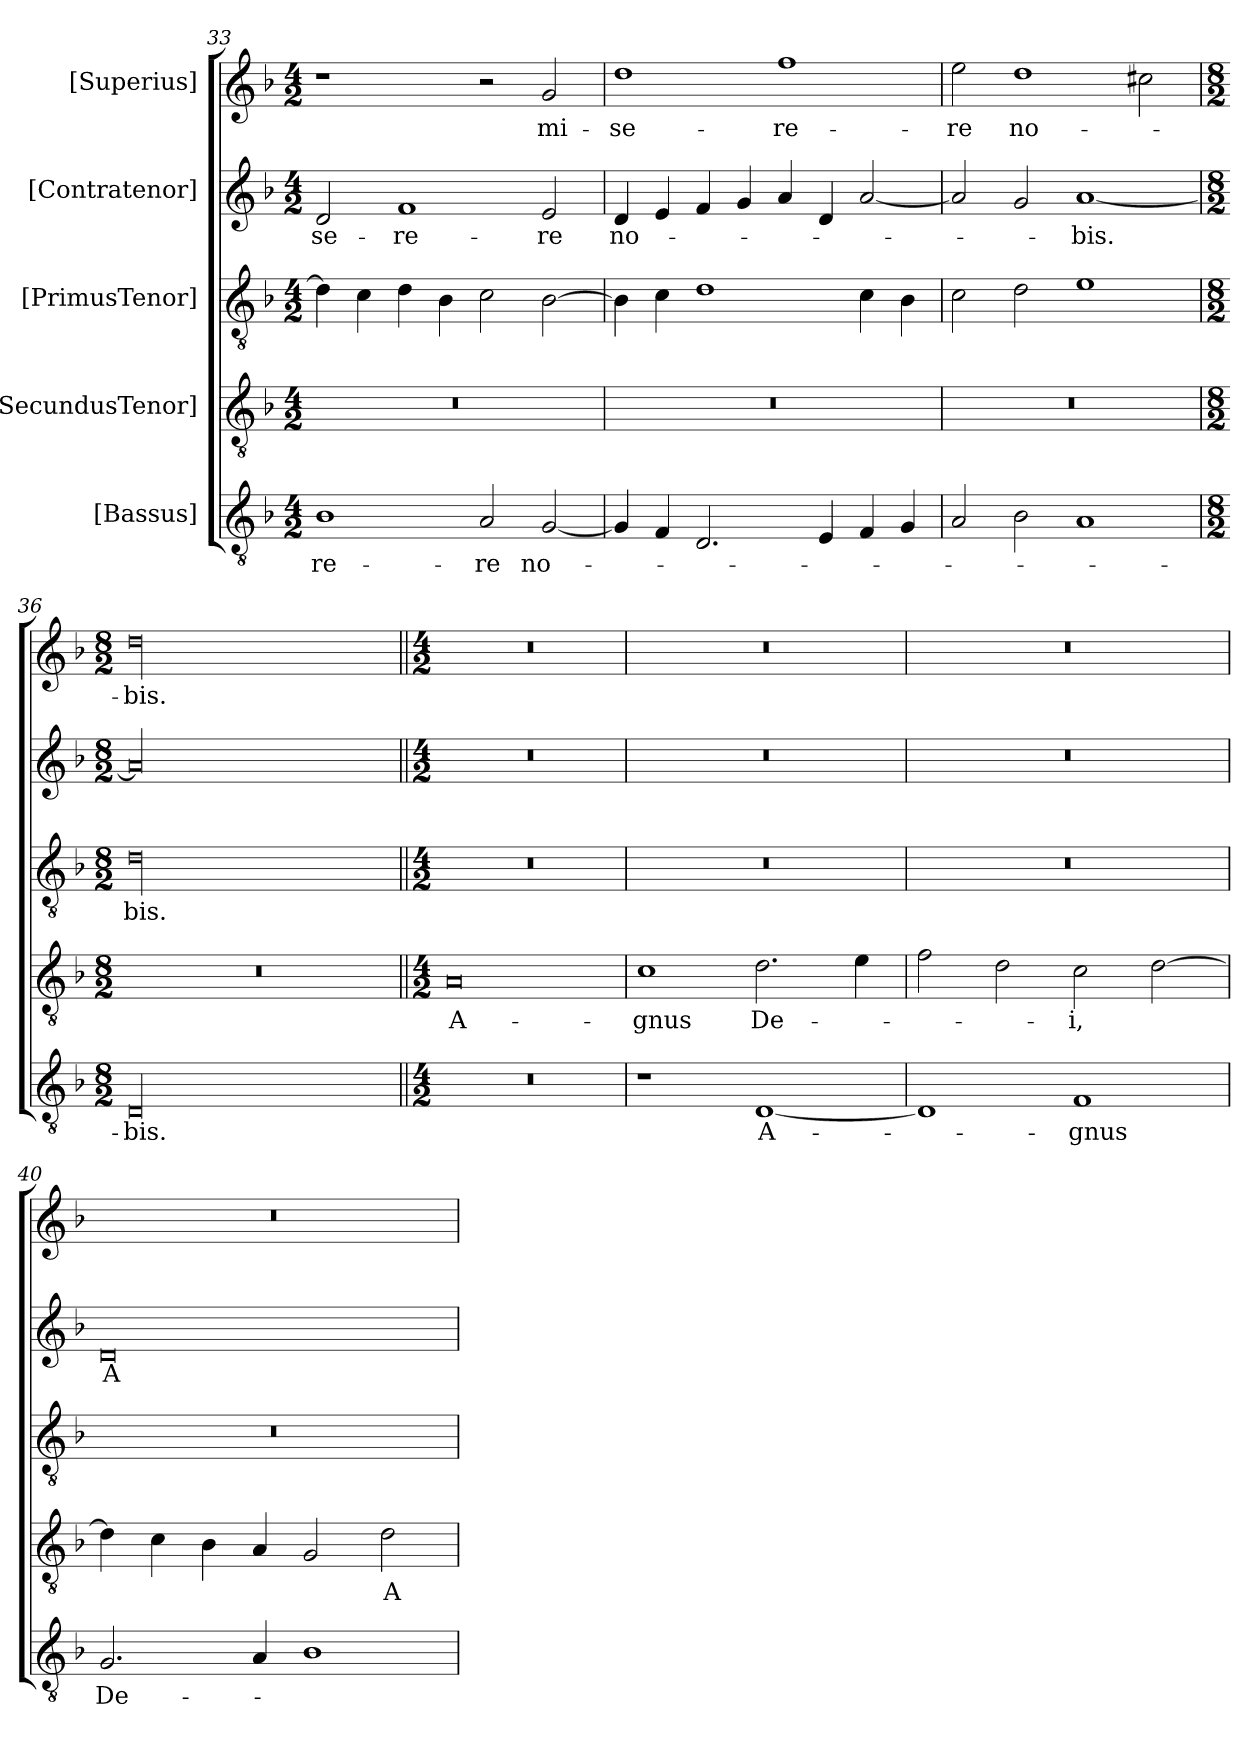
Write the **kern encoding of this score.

**kern	**text	**kern	**text	**kern	**text	**kern	**text	**kern	**text
*part5	*part5	*part4	*part4	*part3	*part3	*part2	*part2	*part1	*part1
*staff5	*staff5	*staff4	*staff4	*staff3	*staff3	*staff2	*staff2	*staff1	*staff1
*I"[Bassus]	*	*I"[SecundusTenor]	*	*I"[PrimusTenor]	*	*I"[Contratenor]	*	*I"[Superius]	*
*clefGv2	*	*clefGv2	*	*clefGv2	*	*clefG2	*	*clefG2	*
*k[b-]	*	*k[b-]	*	*k[b-]	*	*k[b-]	*	*k[b-]	*
*M4/2	*	*M4/2	*	*M4/2	*	*M4/2	*	*M4/2	*
=33	=33	=33	=33	=33	=33	=33	=33	=33	=33
1B-\	-re-	0r	.	4d\]	.	2d/	-se-	1r	.
.	.	.	.	4c\	.	.	.	.	.
.	.	.	.	4d\	.	1f/	-re-	.	.
.	.	.	.	4B-\	.	.	.	.	.
2A/	-re	.	.	2c\	.	.	.	2r	.
[2G/	no-	.	.	[2B-\	.	2e/	-re	2g/	mi-
=34	=34	=34	=34	=34	=34	=34	=34	=34	=34
4G/]	.	0r	.	4B-\]	.	4d/	no-	1dd\	-se-
4F/	.	.	.	4c\	.	4e/	.	.	.
2.D/	.	.	.	1d\	.	4f/	.	.	.
.	.	.	.	.	.	4g/	.	.	.
.	.	.	.	.	.	4a/	.	1ff\	-re-
4E/	.	.	.	.	.	4d/	.	.	.
4F/	.	.	.	4c\	.	[2a/	.	.	.
4G/	.	.	.	4B-\	.	.	.	.	.
=35	=35	=35	=35	=35	=35	=35	=35	=35	=35
2A/	.	0r	.	2c\	.	2a/]	.	2ee\	-re
2B-\	.	.	.	2d\	.	2g/	.	1dd\	no-
1A/	.	.	.	1e\	.	[1a/	-bis.	.	.
.	.	.	.	.	.	.	.	2cc#X\	.
=36	=36	=36	=36	=36	=36	=36	=36	=36	=36
*M8/2	*	*M8/2	*	*M8/2	*	*M8/2	*	*M8/2	*
00D/	-bis.	00r	.	00d\	-bis.	00a/]	.	00dd\	-bis.
=37||	=37||	=37||	=37||	=37||	=37||	=37||	=37||	=37||	=37||
*M4/2	*	*M4/2	*	*M4/2	*	*M4/2	*	*M4/2	*
0r	.	0A/	A-	0r	.	0r	.	0r	.
=38	=38	=38	=38	=38	=38	=38	=38	=38	=38
1r	.	1c\	-gnus	0r	.	0r	.	0r	.
[1D/	A-	2.d\	De-	.	.	.	.	.	.
.	.	4e\	.	.	.	.	.	.	.
=39	=39	=39	=39	=39	=39	=39	=39	=39	=39
1D/]	.	2f\	.	0r	.	0r	.	0r	.
.	.	2d\	.	.	.	.	.	.	.
1F/	-gnus	2c\	-i,	.	.	.	.	.	.
.	.	[2d\	.	.	.	.	.	.	.
=40	=40	=40	=40	=40	=40	=40	=40	=40	=40
2.G/	De-	4d\]	.	0r	.	0d/	A-	0r	.
.	.	4c\	.	.	.	.	.	.	.
.	.	4B-\	.	.	.	.	.	.	.
4A/	.	4A/	.	.	.	.	.	.	.
1B-\	.	2G/	.	.	.	.	.	.	.
.	.	2d\	A-	.	.	.	.	.	.
=	=	=	=	=	=	=	=	=	=
*-	*-	*-	*-	*-	*-	*-	*-	*-	*-
